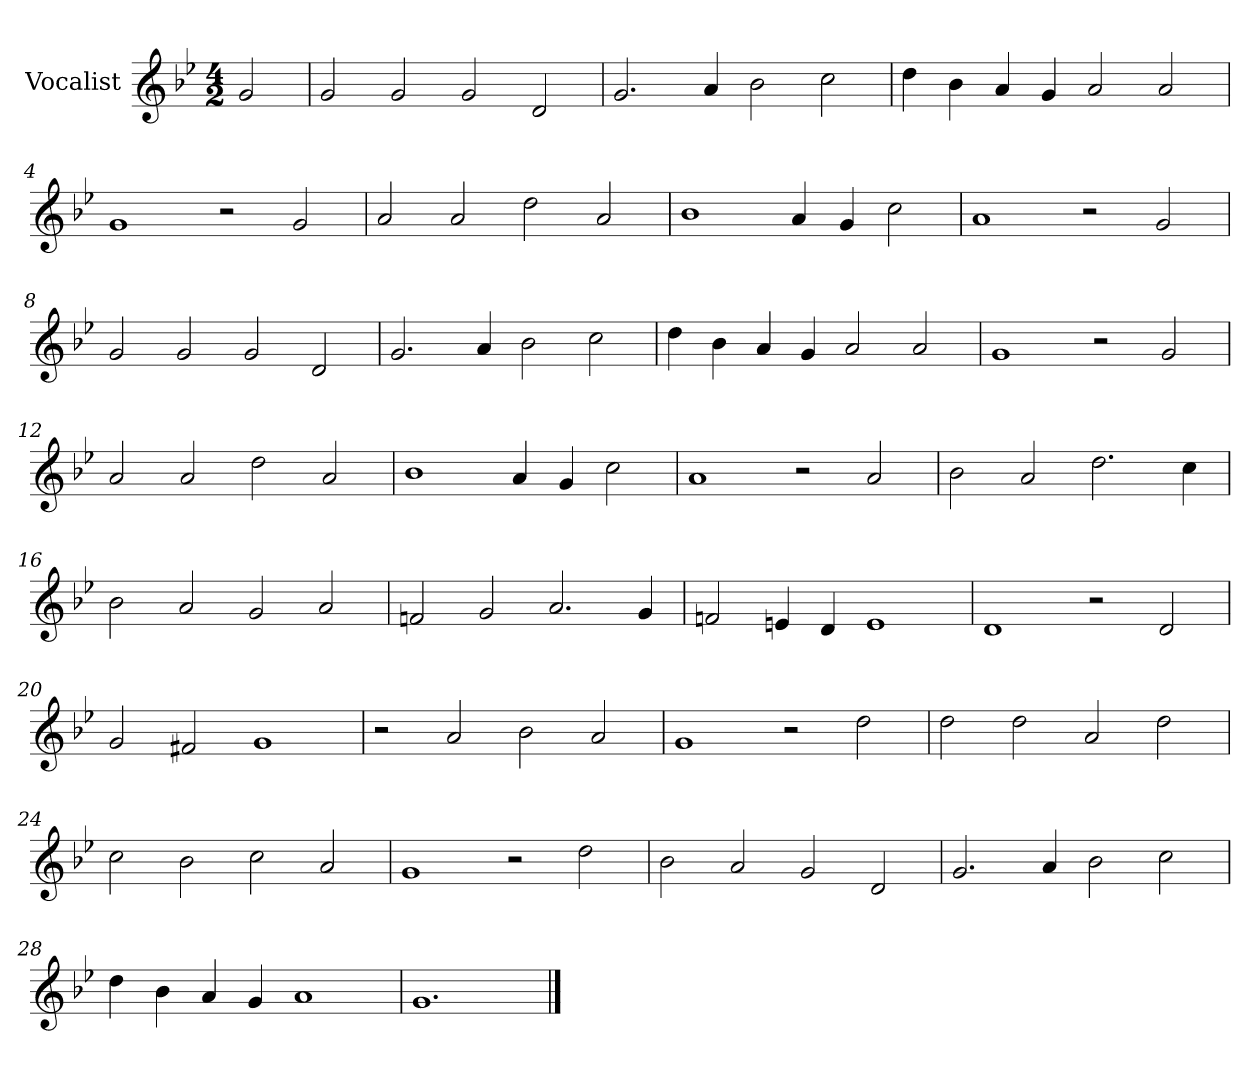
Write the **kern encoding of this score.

**kern
*part1
*staff1
*I"Vocalist
*k[b-e-]
*g:
*M4/2
=
2g
=1
2g
2g
2g
2d
=2
2.g
4a
2b-
2cc
=3
4dd
4b-
4a
4g
2a
2a
=4
1g
2r
2g
=5
2a
2a
2dd
2a
=6
1b-
4a
4g
2cc
=7
1a
2r
2g
=8
2g
2g
2g
2d
=9
2.g
4a
2b-
2cc
=10
4dd
4b-
4a
4g
2a
2a
=11
1g
2r
2g
=12
2a
2a
2dd
2a
=13
1b-
4a
4g
2cc
=14
1a
2r
2a
=15
2b-
2a
2.dd
4cc
=16
2b-
2a
2g
2a
=17
2fn
2g
2.a
4g
=18
2fn
4en
4d
1e
=19
1d
2r
2d
=20
2g
2f#X
1g
=21
2r
2a
2b-
2a
=22
1g
2r
2dd
=23
2dd
2dd
2a
2dd
=24
2cc
2b-
2cc
2a
=25
1g
2r
2dd
=26
2b-
2a
2g
2d
=27
2.g
4a
2b-
2cc
=28
4dd
4b-
4a
4g
1a
=29
1.g
==
*-
